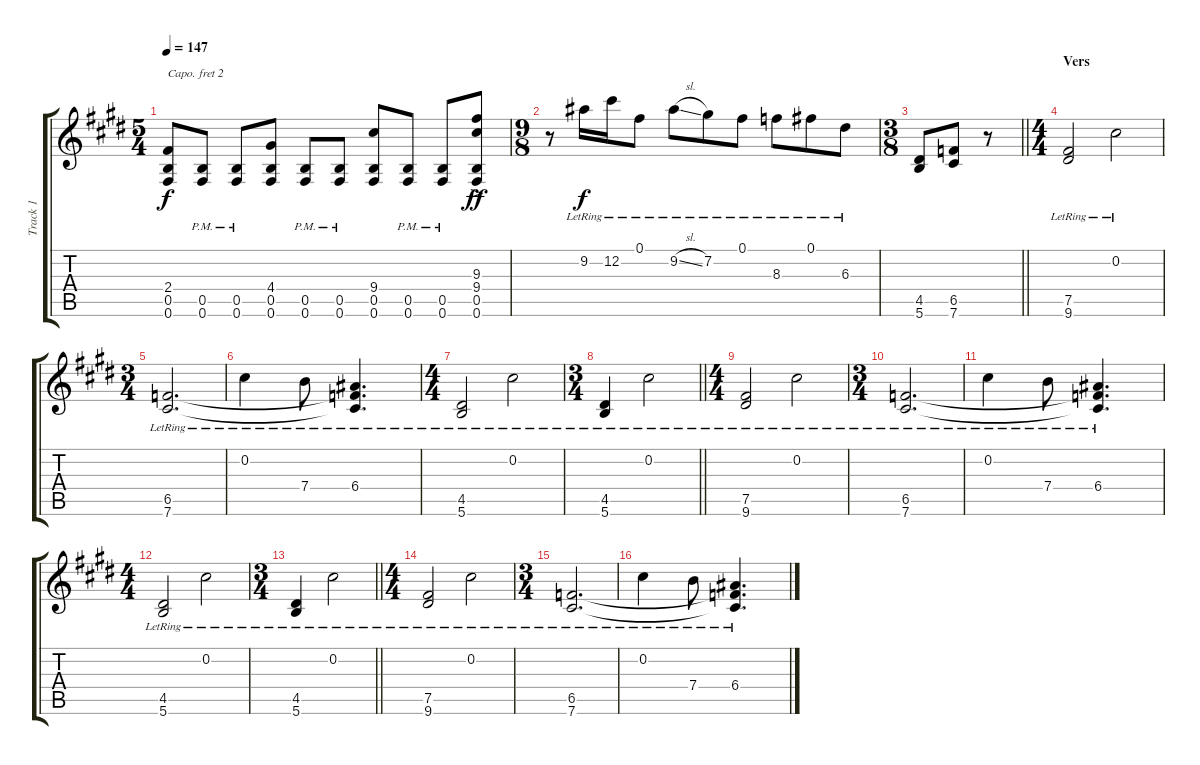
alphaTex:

\track ("Track 1" "Track 1") {instrument overdrivenguitar}
\staff {score tabs}
\capo 2
\tuning (E4 B3 G3 D3 A2 E2) {hide}
\ts (5 4)
\tempo 147
\clef g2
\ks e
(2.4 0.5 0.6).8{dy f} (0.5{pm} 0.6{pm}).8 (0.5{pm} 0.6{pm}).8 (4.4 0.5 0.6).8 (0.5{pm} 0.6{pm}).8 (0.5{pm} 0.6{pm}).8 (9.4 0.5 0.6).8 (0.5{pm} 0.6{pm}).8 (0.5{pm} 0.6{pm}).8 (9.3{ac} 9.4{ac} 0.5{ac} 0.6{ac}).8{dy ff} |
\ts (9 8)
r.8 9.2{lr}.16{dy f} 12.2{lr}.16 0.1{lr}.8 9.2{sl lr}.8 7.2{lr}.8 0.1{lr}.8 8.3{lr}.8 0.1{lr}.8 6.3{lr}.8 |
\ts (3 8)
\barLineRight lightlight
(4.5 5.6).8 (6.5 7.6).8 r.8 |
\ts (4 4)
\section ("" "Vers")
(7.5{lr} 9.6{lr}).2{instrument electricguitarjazz} 0.2{lr}.2 |
\ts (3 4)
(6.5{lr} 7.6{lr}).2{d} |
0.2{lr}.4 7.4{lr}.8 (6.4{lr} 6.5{t} 7.6{t}).4{d} |
\ts (4 4)
(4.5{lr} 5.6{lr}).2 0.2{lr}.2 |
\ts (3 4)
\barLineRight lightlight
(4.5{lr} 5.6{lr}).4 0.2{lr}.2 |
\ts (4 4)
(7.5{lr} 9.6{lr}).2 0.2{lr}.2 |
\ts (3 4)
(6.5{lr} 7.6{lr}).2{d} |
0.2{lr}.4 7.4{lr}.8 (6.4{lr} 6.5{t} 7.6{t}).4{d} |
\ts (4 4)
(4.5{lr} 5.6{lr}).2 0.2{lr}.2 |
\ts (3 4)
\barLineRight lightlight
(4.5{lr} 5.6{lr}).4 0.2{lr}.2 |
\ts (4 4)
(7.5{lr} 9.6{lr}).2 0.2{lr}.2 |
\ts (3 4)
(6.5{lr} 7.6{lr}).2{d} |
0.2{lr}.4 7.4{lr}.8 (6.4{lr} 6.5{t} 7.6{t}).4{d}
